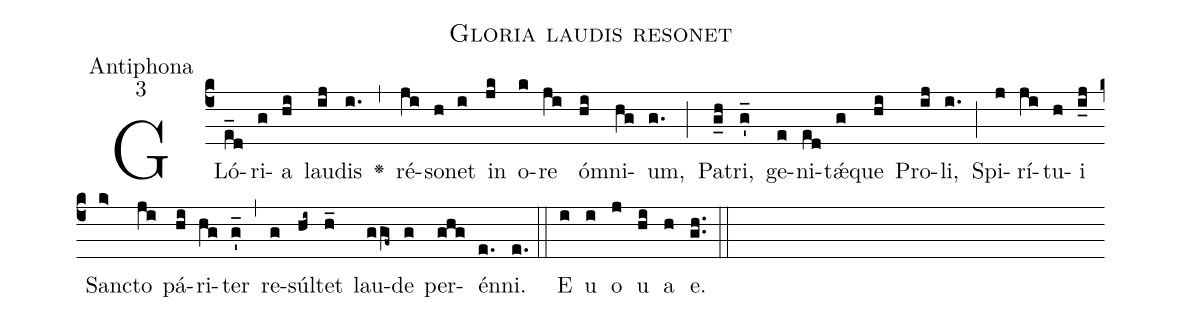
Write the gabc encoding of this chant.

name:Gloria laudis resonet;
office-part:Antiphona;
mode:3;
%%
(c4)GLó(e_d)ri(g)a(hi) lau(ij)dis(i.) <v>\greheightstar</v>(,) ré(ji)so(h)net(i) in(jk) o(k)re(ji) óm(hi)ni(hg)um,(g.) (;) Pa(g_h)tri,(g_') ge(e)ni(ed)tǽ(g)que(hi) Pro(ij)li,(i.) (;) Spi(j)rí(ji)tu(h)i(i_j) San(k>)cto(ji) pá(hi)ri(hg)ter(g'_) (,) re(g)súl(hi~)tet(h_) lau(ggf~)de(g) per(ghg)én(e.)ni.(e.) (::)

E(i) u(i) o(j) u(hi) a(h) e.(gh..) (::)
